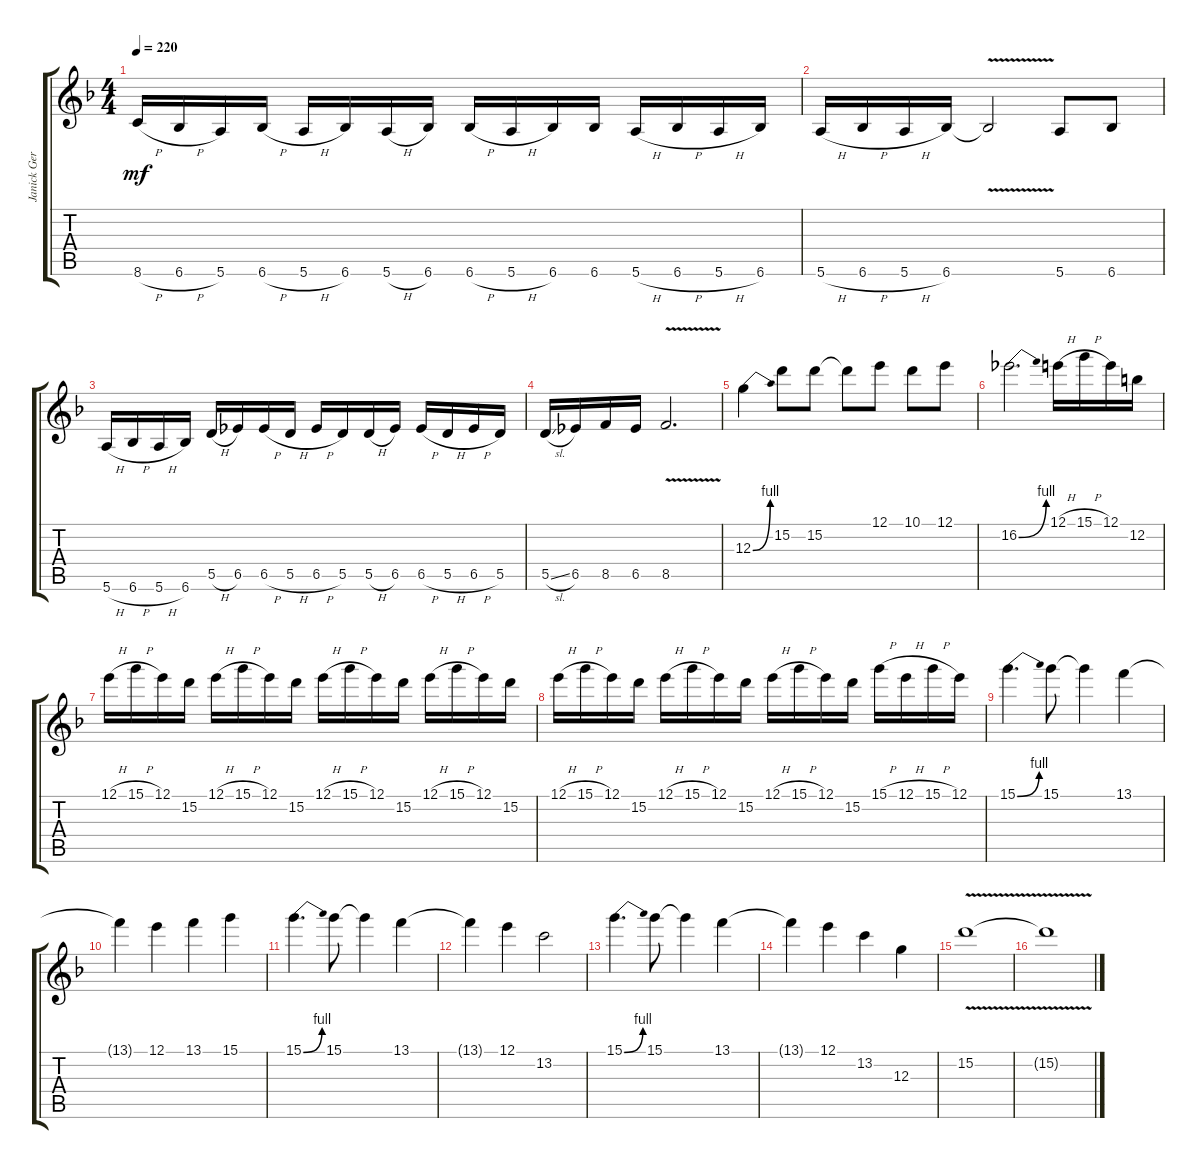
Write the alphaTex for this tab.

\track ("Janick Gers" "Janick Ger") {instrument distortionguitar}
\staff {score tabs}
\tuning (E4 B3 G3 D3 A2 E2) {hide}
\ts (4 4)
\tempo 220
\clef g2
\ks f
8.6{h}.16{dy mf} 6.6{h}.16 5.6.16 6.6{h}.16 5.6{h}.16 6.6.16 5.6{h}.16 6.6.16 6.6{h}.16 5.6{h}.16 6.6.16 6.6.16 5.6{h}.16 6.6{h}.16 5.6{h}.16 6.6.16 |
5.6{h}.16 6.6{h}.16 5.6{h}.16 6.6.16 6.6{v t}.2 5.6.8 6.6.8 |
5.6{h}.16 6.6{h}.16 5.6{h}.16 6.6.16 5.5{h}.16 6.5.16 6.5{h}.16 5.5{h}.16 6.5{h}.16 5.5.16 5.5{h}.16 6.5.16 6.5{h}.16 5.5{h}.16 6.5{h}.16 5.5.16 |
5.5{sl}.16 6.5.16 8.5.16 6.5.16 8.5{v}.2{d} |
12.3{be (bend 0 0 60 4)}.4 15.2.8 15.2.8 15.2{t}.8 12.1.8 10.1.8 12.1.8 |
16.2{be (bend 0 0 60 4)}.2{d} 12.1{h}.16 15.1{h}.16 12.1.16 12.2.16 |
12.1{h}.16 15.1{h}.16 12.1.16 15.2.16 12.1{h}.16 15.1{h}.16 12.1.16 15.2.16 12.1{h}.16 15.1{h}.16 12.1.16 15.2.16 12.1{h}.16 15.1{h}.16 12.1.16 15.2.16 |
12.1{h}.16 15.1{h}.16 12.1.16 15.2.16 12.1{h}.16 15.1{h}.16 12.1.16 15.2.16 12.1{h}.16 15.1{h}.16 12.1.16 15.2.16 15.1{h}.16 12.1{h}.16 15.1{h}.16 12.1.16 |
15.1{be (bend 0 0 60 4)}.4{d} 15.1.8 15.1{t}.4 13.1.4 |
13.1{t}.4 12.1.4 13.1.4 15.1.4 |
15.1{be (bend 0 0 60 4)}.4{d} 15.1.8 15.1{t}.4 13.1.4 |
13.1{t}.4 12.1.4 13.2.2 |
15.1{be (bend 0 0 60 4)}.4{d} 15.1.8 15.1{t}.4 13.1.4 |
13.1{t}.4 12.1.4 13.2.4 12.3.4 |
15.2{v}.1 |
15.2{v t}.1
